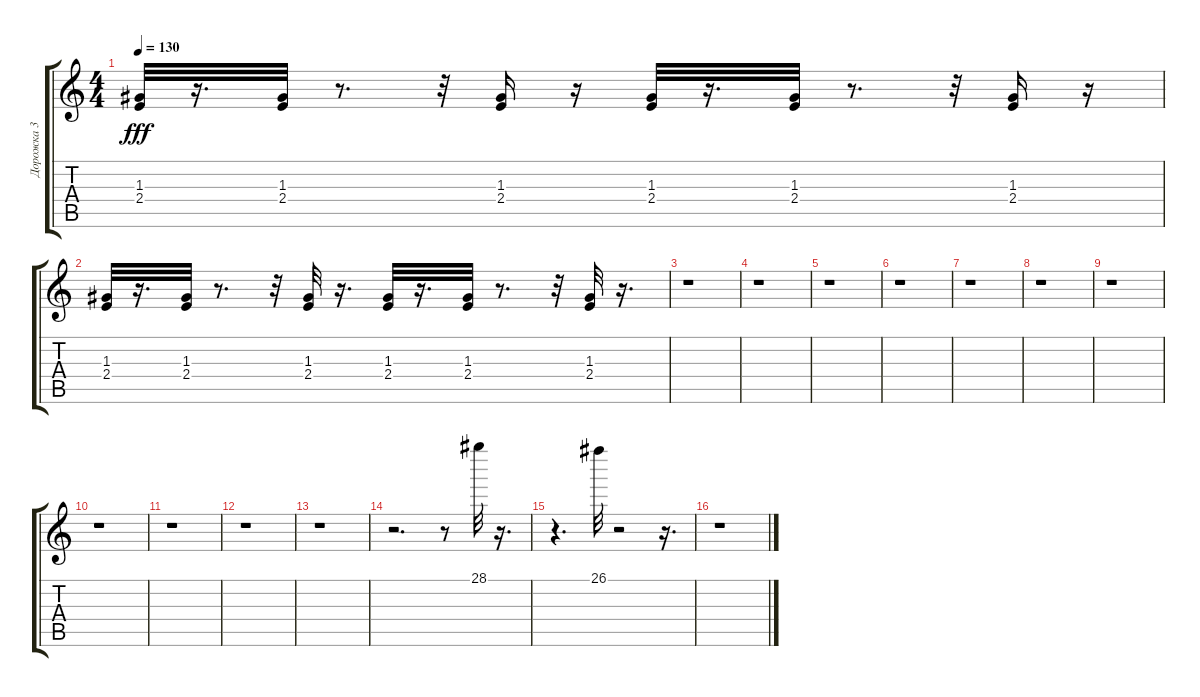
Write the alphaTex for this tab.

\track ("Дорожка 3" "Дорожка 3") {instrument electricguitarclean}
\staff {score tabs}
\tuning (E4 B3 G3 D3 A2 E2) {hide}
\ts (4 4)
\tempo 130
\clef g2
\ks c
(1.3 2.4).32{dy fff} r.16{d} (1.3 2.4).32 r.8{d} r.32 (1.3 2.4).16 r.16 (1.3 2.4).32 r.16{d} (1.3 2.4).32 r.8{d} r.32 (1.3 2.4).16 r.16 |
(1.3 2.4).32 r.16{d} (1.3 2.4).32 r.8{d} r.32 (1.3 2.4).32 r.16{d} (1.3 2.4).32 r.16{d} (1.3 2.4).32 r.8{d} r.32 (1.3 2.4).32 r.16{d} |
r.1 |
r.1 |
r.1 |
r.1 |
r.1 |
r.1 |
r.1 |
r.1 |
r.1 |
r.1 |
r.1 |
r.2{d} r.8 28.1.32 r.16{d} |
r.4{d} 26.1.32 r.2 r.16{d} |
r.1
